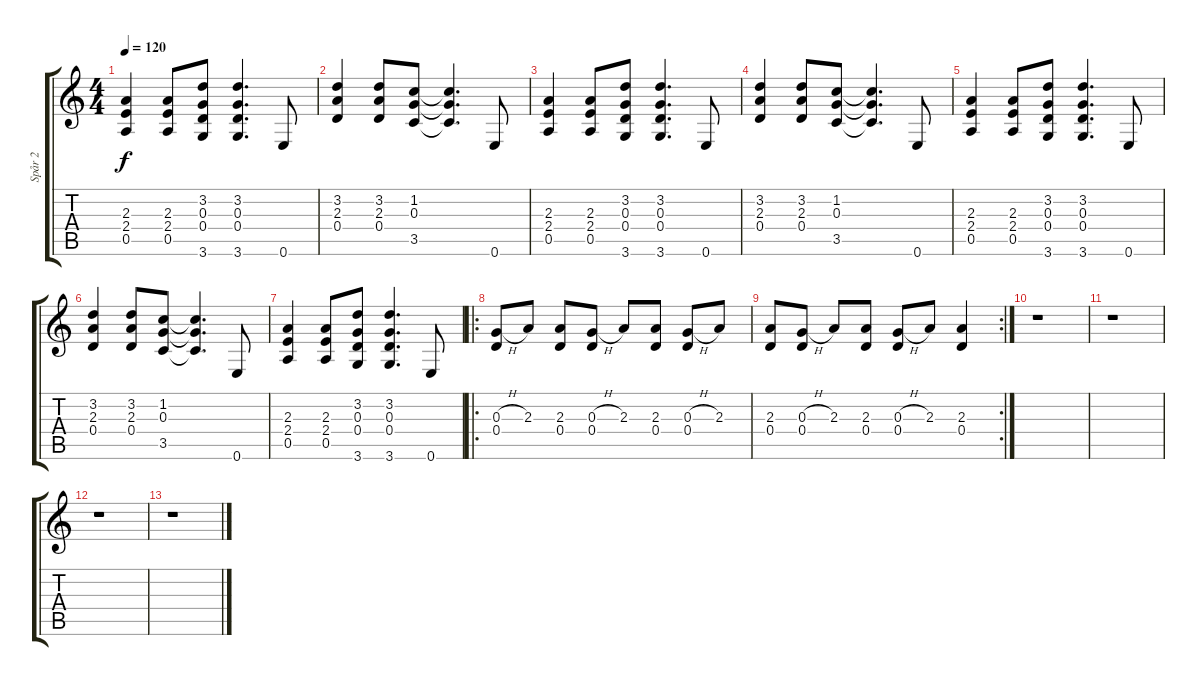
\track ("Spår 2" "Spår 2") {instrument overdrivenguitar}
\staff {score tabs}
\tuning (E4 B3 G3 D3 A2 E2) {hide}
\ts (4 4)
\tempo 120
\clef g2
\ks c
(2.3 2.4 0.5).4{dy f} (2.3 2.4 0.5).8 (3.2 0.3 0.4 3.6).8 (3.2 0.3 0.4 3.6).4{d} 0.6.8 |
(3.2 2.3 0.4).4 (3.2 2.3 0.4).8 (1.2 0.3 3.5).8 (1.2{t} 0.3{t} 3.5{t}).4{d} 0.6.8 |
(2.3 2.4 0.5).4 (2.3 2.4 0.5).8 (3.2 0.3 0.4 3.6).8 (3.2 0.3 0.4 3.6).4{d} 0.6.8 |
(3.2 2.3 0.4).4 (3.2 2.3 0.4).8 (1.2 0.3 3.5).8 (1.2{t} 0.3{t} 3.5{t}).4{d} 0.6.8 |
(2.3 2.4 0.5).4 (2.3 2.4 0.5).8 (3.2 0.3 0.4 3.6).8 (3.2 0.3 0.4 3.6).4{d} 0.6.8 |
(3.2 2.3 0.4).4 (3.2 2.3 0.4).8 (1.2 0.3 3.5).8 (1.2{t} 0.3{t} 3.5{t}).4{d} 0.6.8 |
(2.3 2.4 0.5).4 (2.3 2.4 0.5).8 (3.2 0.3 0.4 3.6).8 (3.2 0.3 0.4 3.6).4{d} 0.6.8 |
\ro
(0.3{h} 0.4).8 2.3.8 (2.3 0.4).8 (0.3{h} 0.4).8 2.3.8 (2.3 0.4).8 (0.3{h} 0.4).8 2.3.8 |
\rc 2
(2.3 0.4).8 (0.3{h} 0.4).8 2.3.8 (2.3 0.4).8 (0.3{h} 0.4).8 2.3.8 (2.3 0.4).4 |
r.1 |
r.1 |
r.1 |
r.1
